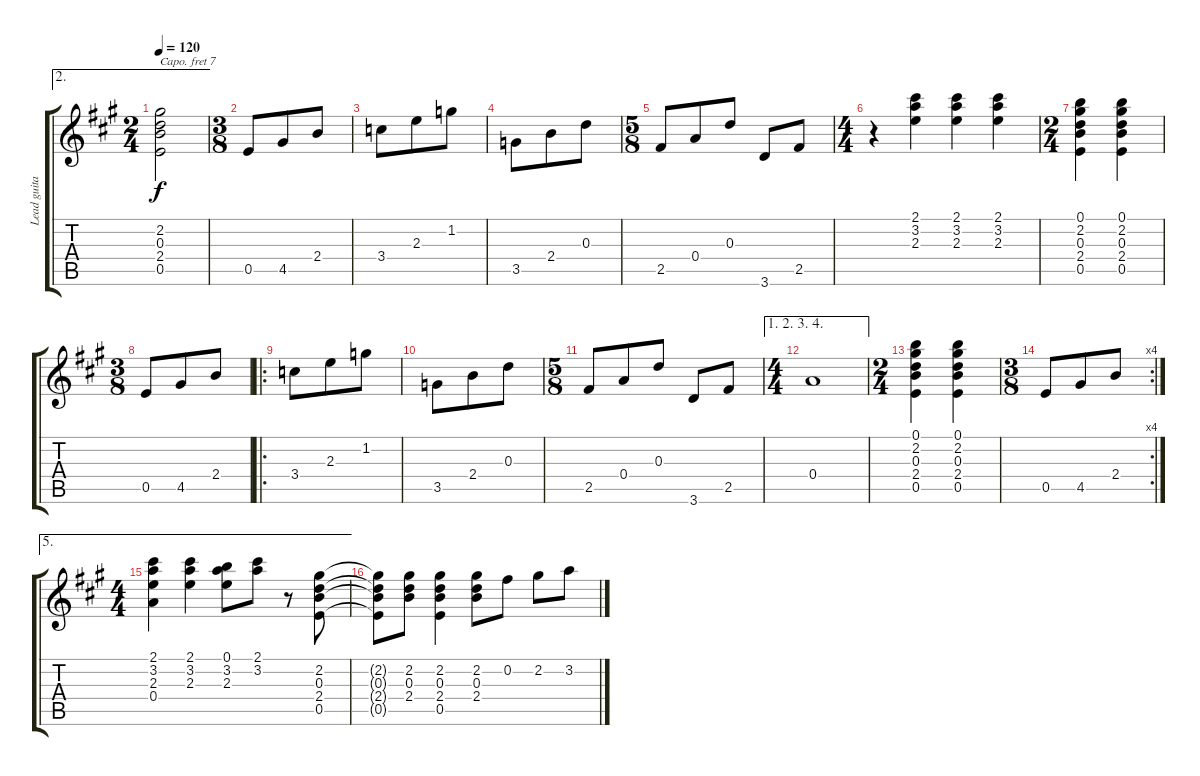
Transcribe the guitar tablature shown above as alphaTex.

\track ("Lead guitar" "Lead guita") {instrument acousticguitarsteel}
\staff {score tabs}
\capo 7
\tuning (E4 B3 G3 D3 A2 E2) {hide}
\ae 2
\ts (2 4)
\tempo 120
\clef g2
\ks a
(2.2 0.3 2.4 0.5).2{dy f} |
\ts (3 8)
0.5.8 4.5.8 2.4.8 |
3.4.8 2.3.8 1.2.8 |
3.5.8 2.4.8 0.3.8 |
\ts (5 8)
2.5.8 0.4.8 0.3.8 3.6.8 2.5.8 |
\ts (4 4)
r.4 (2.1 3.2 2.3).4 (2.1 3.2 2.3).4 (2.1 3.2 2.3).4 |
\ts (2 4)
(0.1 2.2 0.3 2.4 0.5).4 (0.1 2.2 0.3 2.4 0.5).4 |
\ts (3 8)
0.5.8 4.5.8 2.4.8 |
\ro
3.4.8 2.3.8 1.2.8 |
3.5.8 2.4.8 0.3.8 |
\ts (5 8)
2.5.8 0.4.8 0.3.8 3.6.8 2.5.8 |
\ae (1 2 3 4)
\ts (4 4)
0.4.1 |
\ts (2 4)
(0.1 2.2 0.3 2.4 0.5).4 (0.1 2.2 0.3 2.4 0.5).4 |
\rc 4
\ts (3 8)
0.5.8 4.5.8 2.4.8 |
\ae 5
\ts (4 4)
(2.1 3.2 2.3 0.4).4 (2.1 3.2 2.3).4 (0.1 3.2 2.3).8 (2.1 3.2).8 r.8 (2.2 0.3 2.4 0.5).8 |
(2.2{t} 0.3{t} 2.4{t} 0.5{t}).8 (2.2 0.3 2.4).8 (2.2 0.3 2.4 0.5).4 (2.2 0.3 2.4).8 0.2.8 2.2.8 3.2.8
